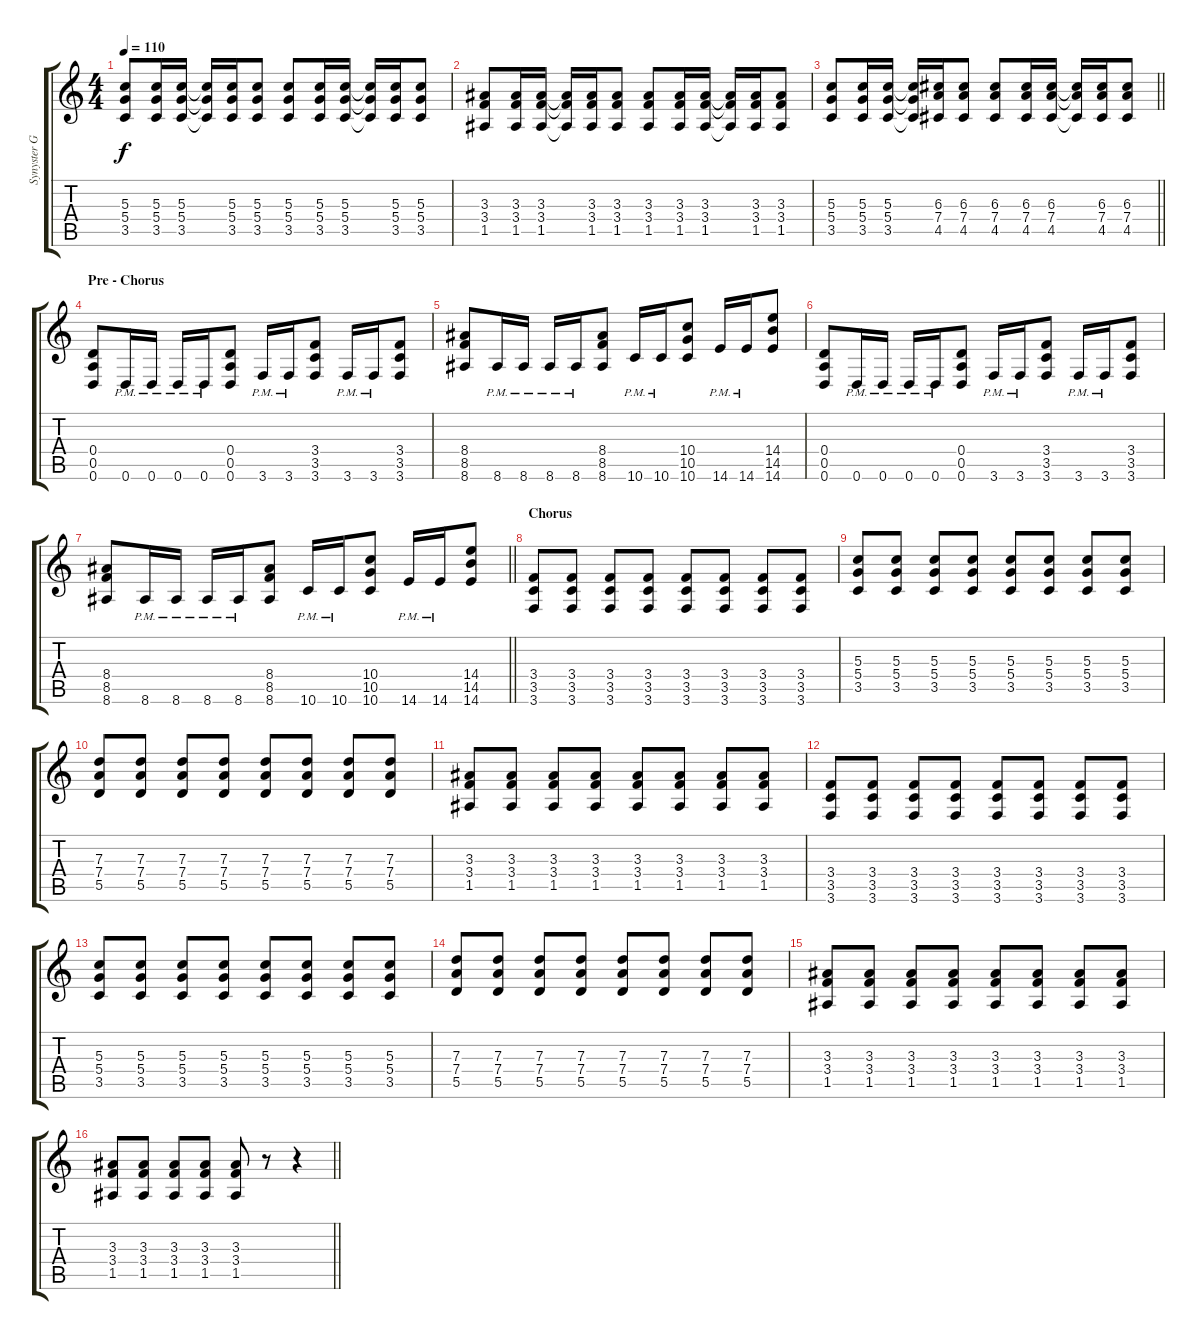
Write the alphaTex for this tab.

\track ("Synyster Gates - Lead" "Synyster G") {instrument overdrivenguitar}
\staff {score tabs}
\tuning (E4 B3 G3 D3 A2 D2) {hide}
\ts (4 4)
\tempo 110
\clef g2
\ks c
(5.3 5.4 3.5).8{dy f} (5.3 5.4 3.5).16 (5.3 5.4 3.5).16 (5.3{t} 5.4{t} 3.5{t}).16 (5.3 5.4 3.5).16 (5.3 5.4 3.5).8 (5.3 5.4 3.5).8 (5.3 5.4 3.5).16 (5.3 5.4 3.5).16 (5.3{t} 5.4{t} 3.5{t}).16 (5.3 5.4 3.5).16 (5.3 5.4 3.5).8 |
(3.3 3.4 1.5).8 (3.3 3.4 1.5).16 (3.3 3.4 1.5).16 (3.3{t} 3.4{t} 1.5{t}).16 (3.3 3.4 1.5).16 (3.3 3.4 1.5).8 (3.3 3.4 1.5).8 (3.3 3.4 1.5).16 (3.3 3.4 1.5).16 (3.3{t} 3.4{t} 1.5{t}).16 (3.3 3.4 1.5).16 (3.3 3.4 1.5).8 |
\barLineRight lightlight
(5.3 5.4 3.5).8 (5.3 5.4 3.5).16 (5.3 5.4 3.5).16 (5.3{t} 5.4{t} 3.5{t}).16 (6.3 7.4 4.5).16 (6.3 7.4 4.5).8 (6.3 7.4 4.5).8 (6.3 7.4 4.5).16 (6.3 7.4 4.5).16 (6.3{t} 7.4{t} 4.5{t}).16 (6.3 7.4 4.5).16 (6.3 7.4 4.5).8 |
\section ("" "Pre - Chorus ")
(0.4 0.5 0.6).8 0.6{pm}.16 0.6{pm}.16 0.6{pm}.16 0.6{pm}.16 (0.4 0.5 0.6).8 3.6{pm}.16 3.6{pm}.16 (3.4 3.5 3.6).8 3.6{pm}.16 3.6{pm}.16 (3.4 3.5 3.6).8 |
(8.4 8.5 8.6).8 8.6{pm}.16 8.6{pm}.16 8.6{pm}.16 8.6{pm}.16 (8.4 8.5 8.6).8 10.6{pm}.16 10.6{pm}.16 (10.4 10.5 10.6).8 14.6{pm}.16 14.6{pm}.16 (14.4 14.5 14.6).8 |
(0.4 0.5 0.6).8 0.6{pm}.16 0.6{pm}.16 0.6{pm}.16 0.6{pm}.16 (0.4 0.5 0.6).8 3.6{pm}.16 3.6{pm}.16 (3.4 3.5 3.6).8 3.6{pm}.16 3.6{pm}.16 (3.4 3.5 3.6).8 |
\barLineRight lightlight
(8.4 8.5 8.6).8 8.6{pm}.16 8.6{pm}.16 8.6{pm}.16 8.6{pm}.16 (8.4 8.5 8.6).8 10.6{pm}.16 10.6{pm}.16 (10.4 10.5 10.6).8 14.6{pm}.16 14.6{pm}.16 (14.4 14.5 14.6).8 |
\section ("" "Chorus")
(3.4 3.5 3.6).8{volume 13} (3.4 3.5 3.6).8 (3.4 3.5 3.6).8 (3.4 3.5 3.6).8 (3.4 3.5 3.6).8 (3.4 3.5 3.6).8 (3.4 3.5 3.6).8 (3.4 3.5 3.6).8 |
(5.3 5.4 3.5).8 (5.3 5.4 3.5).8 (5.3 5.4 3.5).8 (5.3 5.4 3.5).8 (5.3 5.4 3.5).8 (5.3 5.4 3.5).8 (5.3 5.4 3.5).8 (5.3 5.4 3.5).8 |
(7.3 7.4 5.5).8 (7.3 7.4 5.5).8 (7.3 7.4 5.5).8 (7.3 7.4 5.5).8 (7.3 7.4 5.5).8 (7.3 7.4 5.5).8 (7.3 7.4 5.5).8 (7.3 7.4 5.5).8 |
(3.3 3.4 1.5).8 (3.3 3.4 1.5).8 (3.3 3.4 1.5).8 (3.3 3.4 1.5).8 (3.3 3.4 1.5).8 (3.3 3.4 1.5).8 (3.3 3.4 1.5).8 (3.3 3.4 1.5).8 |
(3.4 3.5 3.6).8 (3.4 3.5 3.6).8 (3.4 3.5 3.6).8 (3.4 3.5 3.6).8 (3.4 3.5 3.6).8 (3.4 3.5 3.6).8 (3.4 3.5 3.6).8 (3.4 3.5 3.6).8 |
(5.3 5.4 3.5).8 (5.3 5.4 3.5).8 (5.3 5.4 3.5).8 (5.3 5.4 3.5).8 (5.3 5.4 3.5).8 (5.3 5.4 3.5).8 (5.3 5.4 3.5).8 (5.3 5.4 3.5).8 |
(7.3 7.4 5.5).8 (7.3 7.4 5.5).8 (7.3 7.4 5.5).8 (7.3 7.4 5.5).8 (7.3 7.4 5.5).8 (7.3 7.4 5.5).8 (7.3 7.4 5.5).8 (7.3 7.4 5.5).8 |
(3.3 3.4 1.5).8 (3.3 3.4 1.5).8 (3.3 3.4 1.5).8 (3.3 3.4 1.5).8 (3.3 3.4 1.5).8 (3.3 3.4 1.5).8 (3.3 3.4 1.5).8 (3.3 3.4 1.5).8 |
\barLineRight lightlight
(3.3 3.4 1.5).8 (3.3 3.4 1.5).8 (3.3 3.4 1.5).8 (3.3 3.4 1.5).8 (3.3 3.4 1.5).8 r.8 r.4
